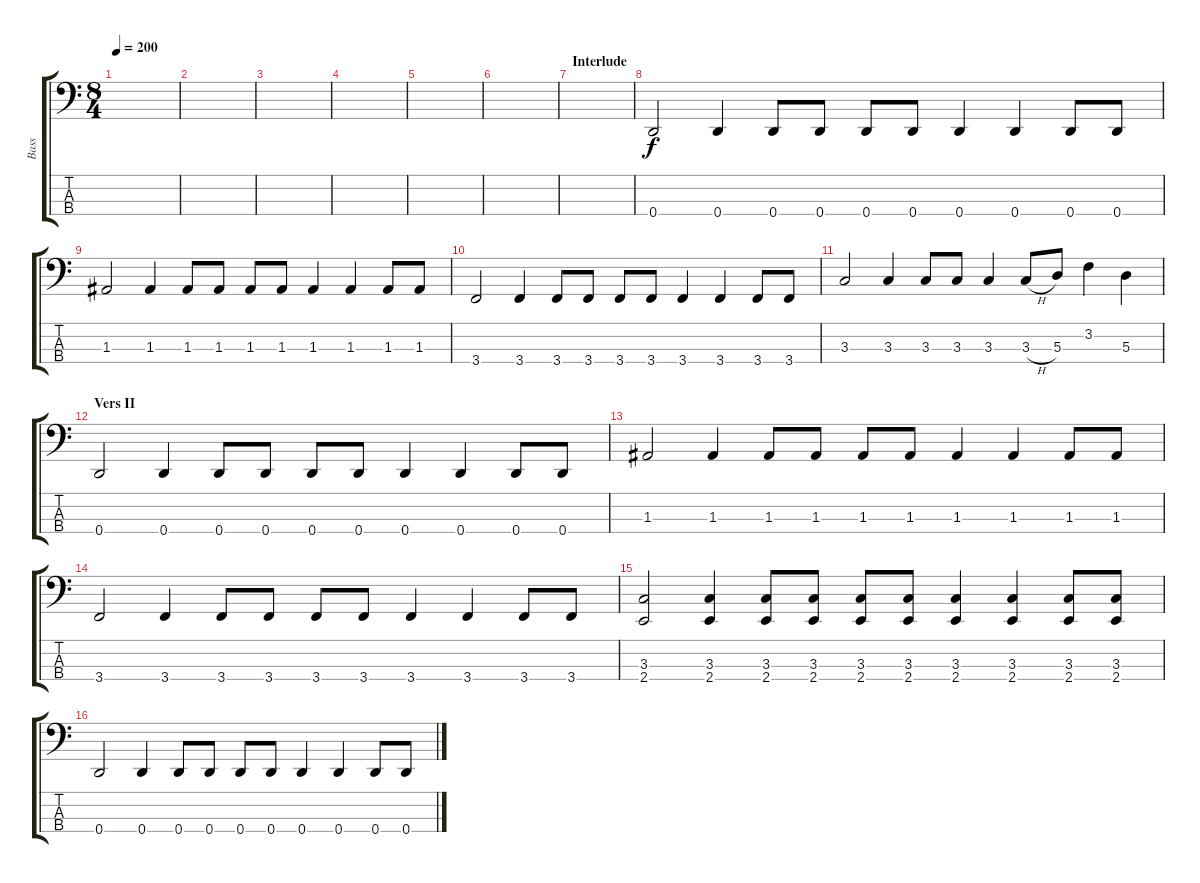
\track ("Bass" "Bass") {instrument electricbasspick}
\staff {score tabs}
\tuning (G2 D2 A1 D1) {hide}
\ts (8 4)
\tempo 200
\clef f4
\ks c
|
|
|
|
|
|
\section ("" "Interlude")
|
0.4.2 0.4.4 0.4.8 0.4.8 0.4.8 0.4.8 0.4.4 0.4.4 0.4.8 0.4.8 |
1.3.2 1.3.4 1.3.8 1.3.8 1.3.8 1.3.8 1.3.4 1.3.4 1.3.8 1.3.8 |
3.4.2 3.4.4 3.4.8 3.4.8 3.4.8 3.4.8 3.4.4 3.4.4 3.4.8 3.4.8 |
3.3.2 3.3.4 3.3.8 3.3.8 3.3.4 3.3{h}.8 5.3.8 3.2.4 5.3.4 |
\section ("" "Vers II")
0.4.2 0.4.4 0.4.8 0.4.8 0.4.8 0.4.8 0.4.4 0.4.4 0.4.8 0.4.8 |
1.3.2 1.3.4 1.3.8 1.3.8 1.3.8 1.3.8 1.3.4 1.3.4 1.3.8 1.3.8 |
3.4.2 3.4.4 3.4.8 3.4.8 3.4.8 3.4.8 3.4.4 3.4.4 3.4.8 3.4.8 |
(3.3 2.4).2 (3.3 2.4).4 (3.3 2.4).8 (3.3 2.4).8 (3.3 2.4).8 (3.3 2.4).8 (3.3 2.4).4 (3.3 2.4).4 (3.3 2.4).8 (3.3 2.4).8 |
0.4.2 0.4.4 0.4.8 0.4.8 0.4.8 0.4.8 0.4.4 0.4.4 0.4.8 0.4.8
